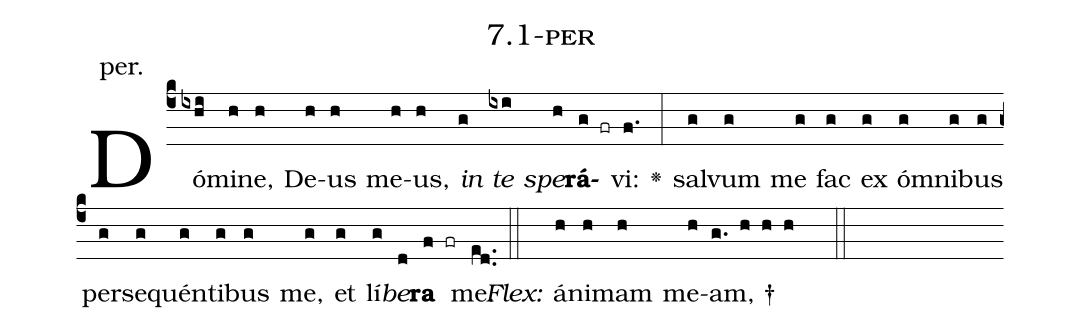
name: 7.1-per;
annotation: per.;
%%
(c4)Dó(ixhi)mi(h)ne,(h) De(h)us(h) me(h)us,(h) <i>in</i>(g) <i>te</i>(ixi) <i>spe</i>(h)<b>rá</b>(g fr)vi:(f.) <v>\greheightstar</v>(:) sal(g)vum(g) me(g) fac(g) ex(g) óm(g)ni(g)bus(g) per(g)se(g)quén(g)ti(g)bus(g) me,(g) et(g) lí(g)<i>be</i>(d)<b>ra</b>(f fr) me.(ed..) (::)
<i>Flex:</i>()  á(h)ni(h)mam(h) me(h)am, †(g. h h h  ::)

%E(g) u(g) o(g) u(d) a(f) e.(ed..) (::)
